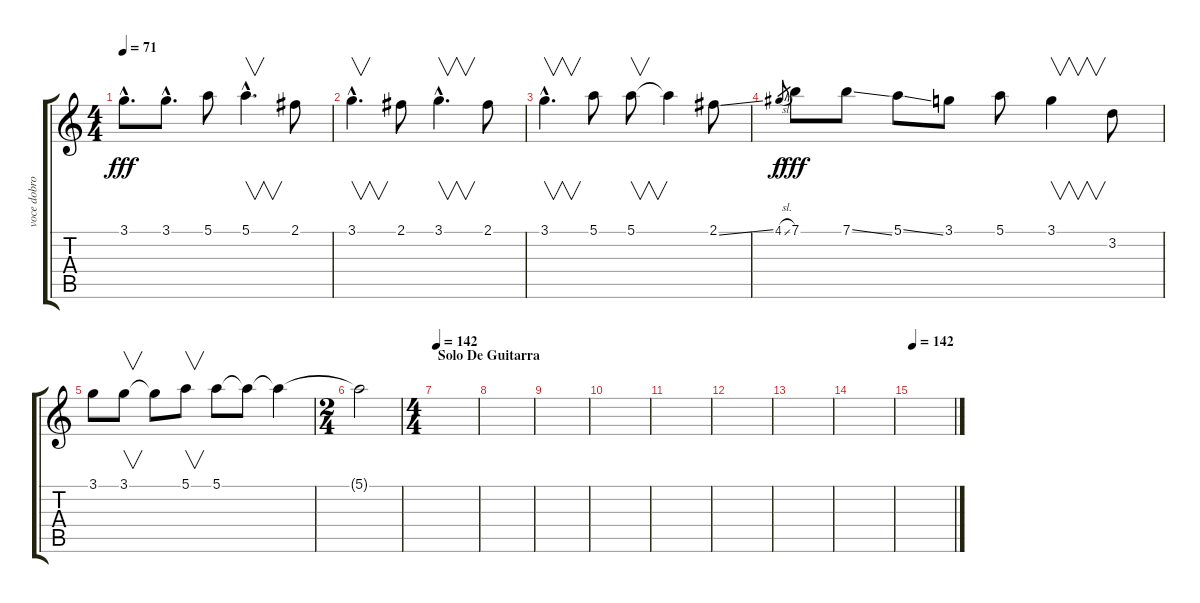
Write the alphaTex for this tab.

\track ("voce dobro" "voce dobro") {instrument acousticguitarnylon}
\staff {score tabs}
\tuning (E4 B3 G3 D3 A2 E2) {hide}
\ts (4 4)
\tempo 71
\clef g2
\ks c
3.1{hac}.8{d dy fff} 3.1{hac}.8{d} 5.1.8 5.1{hac}.4{v d} 2.1.8 |
3.1{hac}.4{v d} 2.1.8 3.1{hac}.4{v d} 2.1.8 |
3.1{hac}.4{v d} 5.1.8 5.1.8{v} 5.1{t}.4 2.1{ss}.8 |
4.1{sl}.8{gr dy f} 7.1.8{dy fff} 7.1{ss}.8 5.1{ss}.8 3.1.8 5.1.8 3.1.4{v} 3.2.8 |
3.1.8 3.1.8{v} 3.1{t}.8 5.1.8{v} 5.1.8 5.1{t}.8 5.1{t}.4 |
\ts (2 4)
5.1{t}.2 |
\ts (4 4)
\section ("" "Solo De Guitarra")
\tempo 142
|
|
|
|
|
|
|
|
\tempo 142
